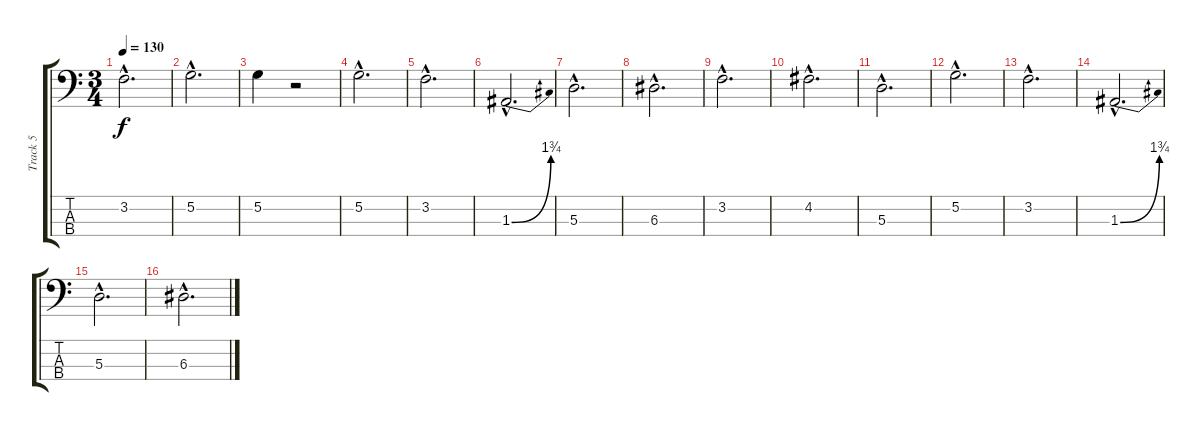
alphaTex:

\track ("Track 5" "Track 5") {instrument fretlessbass}
\staff {score tabs}
\tuning (G2 D2 A1 E1) {hide}
\ts (3 4)
\tempo 130
\clef f4
\ks c
3.2{hac}.2{d dy f} |
5.2{hac}.2{d} |
5.2.4 r.2 |
5.2{hac}.2{d} |
3.2{hac}.2{d} |
1.3{be (bend 0 0 60 7) hac}.2{d} |
5.3{hac}.2{d} |
6.3{hac}.2{d} |
3.2{hac}.2{d} |
4.2{hac}.2{d} |
5.3{hac}.2{d} |
5.2{hac}.2{d} |
3.2{hac}.2{d} |
1.3{be (bend 0 0 60 7) hac}.2{d} |
5.3{hac}.2{d} |
6.3{hac}.2{d}
